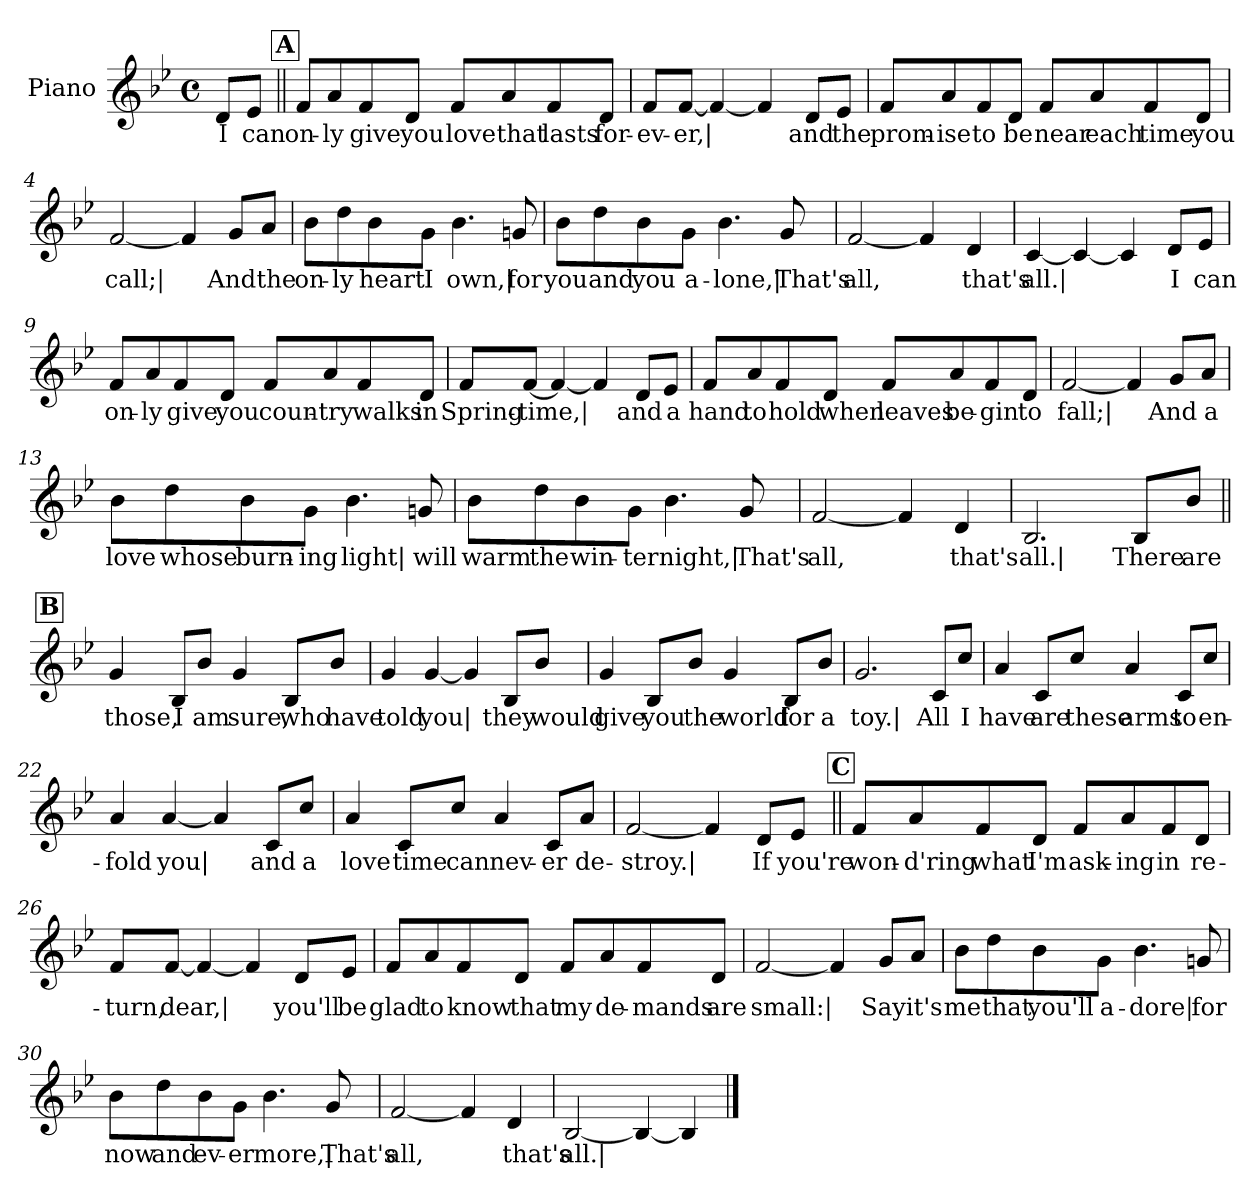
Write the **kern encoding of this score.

**kern	**text
*part1	*part1
*staff1	*staff1
*I"Piano	*
*I'Pno.	*
*clefG2	*
*k[b-e-]	*
*M4/4	*
*met(c)	*
=	=
!	!LO:LY:b
8d/L	I
!	!LO:LY:b
8e-/J	can
!!LO:REH:place=s1:a:B:fs=14:t=A
=1||	=1||
!	!LO:LY:b
8f/L	on-
!	!LO:LY:b
8a/	-ly
!	!LO:LY:b
8f/	give
!	!LO:LY:b
8d/J	you
!	!LO:LY:b
8f/L	love
!	!LO:LY:b
8a/	that
!	!LO:LY:b
8f/	lasts
!	!LO:LY:b
8d/J	for-
=2	=2
!	!LO:LY:b
8f/L	-ev-
!	!LO:LY:b
[8f/J	-er,|
4f/_	.
4f/]	.
!	!LO:LY:b
8d/L	and
!	!LO:LY:b
8e-/J	the
!!LO:LB:g=z
=3	=3
!	!LO:LY:b
8f/L	prom-
!	!LO:LY:b
8a/	-ise
!	!LO:LY:b
8f/	to
!	!LO:LY:b
8d/J	be
!	!LO:LY:b
8f/L	near
!	!LO:LY:b
8a/	each
!	!LO:LY:b
8f/	time
!	!LO:LY:b
8d/J	you
=4	=4
!	!LO:LY:b
[2f/	call;|
4f/]	.
!	!LO:LY:b
8g/L	And
!	!LO:LY:b
8a/J	the
=5	=5
!	!LO:LY:b
8b-\L	on-
!	!LO:LY:b
8dd\	-ly
!	!LO:LY:b
8b-\	heart
!	!LO:LY:b
8g\J	I
!	!LO:LY:b
4.b-\	own,|
!	!LO:LY:b
8gni/	for
!!LO:LB:g=z
=6	=6
!	!LO:LY:b
8b-\L	you
!	!LO:LY:b
8dd\	and
!	!LO:LY:b
8b-\	you
!	!LO:LY:b
8g\J	a-
!	!LO:LY:b
4.b-\	-lone,|
!	!LO:LY:b
8g/	That's
=7	=7
!	!LO:LY:b
[2f/	all,
4f/]	.
!	!LO:LY:b
4d/	that's
=8	=8
!	!LO:LY:b
[4c/	all.|
4c/_	.
4c/]	.
!	!LO:LY:b
8d/L	I
!	!LO:LY:b
8e-/J	can
=9	=9
!	!LO:LY:b
8f/L	on-
!	!LO:LY:b
8a/	-ly
!	!LO:LY:b
8f/	give
!	!LO:LY:b
8d/J	you
!	!LO:LY:b
8f/L	coun-
!	!LO:LY:b
8a/	-try
!	!LO:LY:b
8f/	walks
!	!LO:LY:b
8d/J	in
!!LO:LB:g=z
=10	=10
!	!LO:LY:b
8f/L	Spring-
!	!LO:LY:b
[8f/J	-time,|
4f/_	.
4f/]	.
!	!LO:LY:b
8d/L	and
!	!LO:LY:b
8e-/J	a
=11	=11
!	!LO:LY:b
8f/L	hand
!	!LO:LY:b
8a/	to
!	!LO:LY:b
8f/	hold
!	!LO:LY:b
8d/J	when
!	!LO:LY:b
8f/L	leaves
!	!LO:LY:b
8a/	be-
!	!LO:LY:b
8f/	-gin
!	!LO:LY:b
8d/J	to
=12	=12
!	!LO:LY:b
[2f/	fall;|
4f/]	.
!	!LO:LY:b
8g/L	And
!	!LO:LY:b
8a/J	a
!!LO:LB:g=z
=13	=13
!	!LO:LY:b
8b-\L	love
!	!LO:LY:b
8dd\	whose
!	!LO:LY:b
8b-\	burn-
!	!LO:LY:b
8g\J	-ing
!	!LO:LY:b
4.b-\	light|
!	!LO:LY:b
8gni/	will
=14	=14
!	!LO:LY:b
8b-\L	warm
!	!LO:LY:b
8dd\	the
!	!LO:LY:b
8b-\	win-
!	!LO:LY:b
8g\J	-ter
!	!LO:LY:b
4.b-\	night,|
!	!LO:LY:b
8g/	That's
=15	=15
!	!LO:LY:b
[2f/	all,
4f/]	.
!	!LO:LY:b
4d/	that's
=16	=16
!	!LO:LY:b
2.B-/	all.|
!	!LO:LY:b
8B-/L	There
!	!LO:LY:b
8b-/J	are
!!LO:LB:g=z
!!LO:REH:place=s1:a:B:fs=14:t=B
=17||	=17||
!	!LO:LY:b
4g/	those,
!	!LO:LY:b
8B-/L	I
!	!LO:LY:b
8b-/J	am
!	!LO:LY:b
4g/	sure,
!	!LO:LY:b
8B-/L	who
!	!LO:LY:b
8b-/J	have
=18	=18
!	!LO:LY:b
4g/	told
!	!LO:LY:b
[4g/	you|
4g/]	.
!	!LO:LY:b
8B-/L	they
!	!LO:LY:b
8b-/J	would
=19	=19
!	!LO:LY:b
4g/	give
!	!LO:LY:b
8B-/L	you
!	!LO:LY:b
8b-/J	the
!	!LO:LY:b
4g/	world
!	!LO:LY:b
8B-/L	for
!	!LO:LY:b
8b-/J	a
=20	=20
!	!LO:LY:b
2.g/	toy.|
!	!LO:LY:b
8c/L	All
!	!LO:LY:b
8cc/J	I
!!LO:LB:g=z
=21	=21
!	!LO:LY:b
4a/	have
!	!LO:LY:b
8c/L	are
!	!LO:LY:b
8cc/J	these
!	!LO:LY:b
4a/	arms
!	!LO:LY:b
8c/L	to
!	!LO:LY:b
8cc/J	en-
=22	=22
!	!LO:LY:b
4a/	-fold
!	!LO:LY:b
[4a/	you|
4a/]	.
!	!LO:LY:b
8c/L	and
!	!LO:LY:b
8cc/J	a
=23	=23
!	!LO:LY:b
4a/	love
!	!LO:LY:b
8c/L	time
!	!LO:LY:b
8cc/J	can
!	!LO:LY:b
4a/	nev-
!	!LO:LY:b
8c/L	-er
!	!LO:LY:b
8a/J	de-
=24	=24
!	!LO:LY:b
[2f/	-stroy.|
4f/]	.
!	!LO:LY:b
8d/L	If
!	!LO:LY:b
8e-/J	you're
!!LO:PB:g=z
!!LO:REH:place=s1:a:B:fs=14:t=C
=25||	=25||
!	!LO:LY:b
8f/L	won-
!	!LO:LY:b
8a/	-d'ring
!	!LO:LY:b
8f/	what
!	!LO:LY:b
8d/J	I'm
!	!LO:LY:b
8f/L	ask-
!	!LO:LY:b
8a/	-ing
!	!LO:LY:b
8f/	in
!	!LO:LY:b
8d/J	re-
=26	=26
!	!LO:LY:b
8f/L	-turn,
!	!LO:LY:b
[8f/J	dear,|
4f/_	.
4f/]	.
!	!LO:LY:b
8d/L	you'll
!	!LO:LY:b
8e-/J	be
!!LO:LB:g=z
=27	=27
!	!LO:LY:b
8f/L	glad
!	!LO:LY:b
8a/	to
!	!LO:LY:b
8f/	know
!	!LO:LY:b
8d/J	that
!	!LO:LY:b
8f/L	my
!	!LO:LY:b
8a/	de-
!	!LO:LY:b
8f/	-mands
!	!LO:LY:b
8d/J	are
=28	=28
!	!LO:LY:b
[2f/	small:|
4f/]	.
!	!LO:LY:b
8g/L	Say
!	!LO:LY:b
8a/J	it's
=29	=29
!	!LO:LY:b
8b-\L	me
!	!LO:LY:b
8dd\	that
!	!LO:LY:b
8b-\	you'll
!	!LO:LY:b
8g\J	a-
!	!LO:LY:b
4.b-\	-dore|
!	!LO:LY:b
8gni/	for
!!LO:LB:g=z
=30	=30
!	!LO:LY:b
8b-\L	now
!	!LO:LY:b
8dd\	and
!	!LO:LY:b
8b-\	ev-
!	!LO:LY:b
8g\J	-er
!	!LO:LY:b
4.b-\	more,|
!	!LO:LY:b
8g/	That's
=31	=31
!	!LO:LY:b
[2f/	all,
4f/]	.
!	!LO:LY:b
4d/	that's
=32	=32
!	!LO:LY:b
[2B-/	all.|
4B-/_	.
4B-/]	.
==	==
*-	*-
